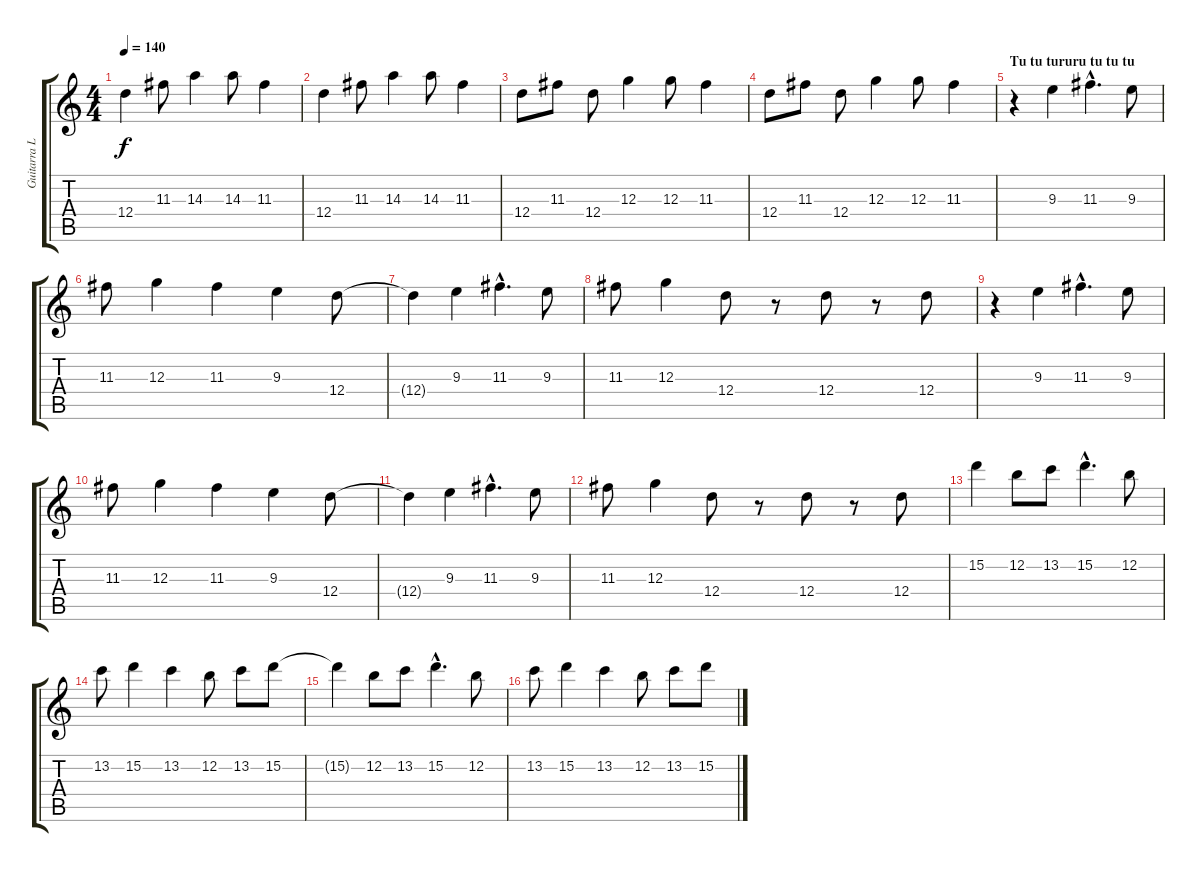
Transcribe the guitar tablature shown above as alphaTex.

\track ("Guitarra Lider" "Guitarra L") {instrument distortionguitar}
\staff {score tabs}
\tuning (E4 B3 G3 D3 A2 E2) {hide}
\ts (4 4)
\tempo 140
\clef g2
\ks c
12.4.4{dy f} 11.3.8 14.3.4 14.3.8 11.3.4 |
12.4.4 11.3.8 14.3.4 14.3.8 11.3.4 |
12.4.8 11.3.8 12.4.8 12.3.4 12.3.8 11.3.4 |
12.4.8 11.3.8 12.4.8 12.3.4 12.3.8 11.3.4 |
\section ("" "Tu tu tururu tu tu tu")
r.4{volume 13} 9.3.4 11.3{hac}.4{d} 9.3.8 |
11.3.8 12.3.4 11.3.4 9.3.4 12.4.8 |
12.4{t}.4 9.3.4 11.3{hac}.4{d} 9.3.8 |
11.3.8 12.3.4 12.4.8 r.8 12.4.8 r.8 12.4.8 |
r.4 9.3.4 11.3{hac}.4{d} 9.3.8 |
11.3.8 12.3.4 11.3.4 9.3.4 12.4.8 |
12.4{t}.4 9.3.4 11.3{hac}.4{d} 9.3.8 |
11.3.8 12.3.4 12.4.8 r.8 12.4.8 r.8 12.4.8 |
15.2.4 12.2.8 13.2.8 15.2{hac}.4{d} 12.2.8 |
13.2.8 15.2.4 13.2.4 12.2.8 13.2.8 15.2.8 |
15.2{t}.4 12.2.8 13.2.8 15.2{hac}.4{d} 12.2.8 |
13.2.8 15.2.4 13.2.4 12.2.8 13.2.8 15.2.8
